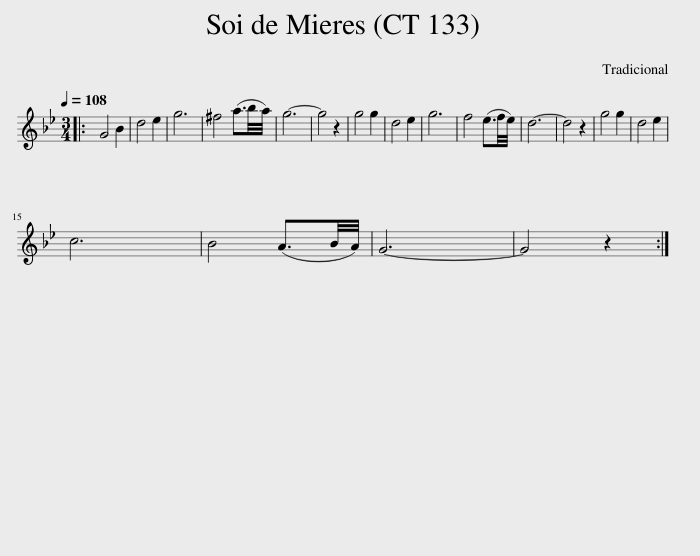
X:1
L:1/8
Q:1/4=108
M:3/4
I:linebreak $
K:Gmin
V:1 treble
V:1
|: G4 B2 | d4 e2 | g6 | ^f4 (a3/2b/4a/4) | g6- | %5
 g4 z2 | g4 g2 | d4 e2 | g6 | f4 (e3/2f/4e/4) | %10
 d6- | d4 z2 | g4 g2 | d4 e2 |$ c6 | %15
 B4 (A3/2B/4A/4) | G6- | G4 z2 :| %18
